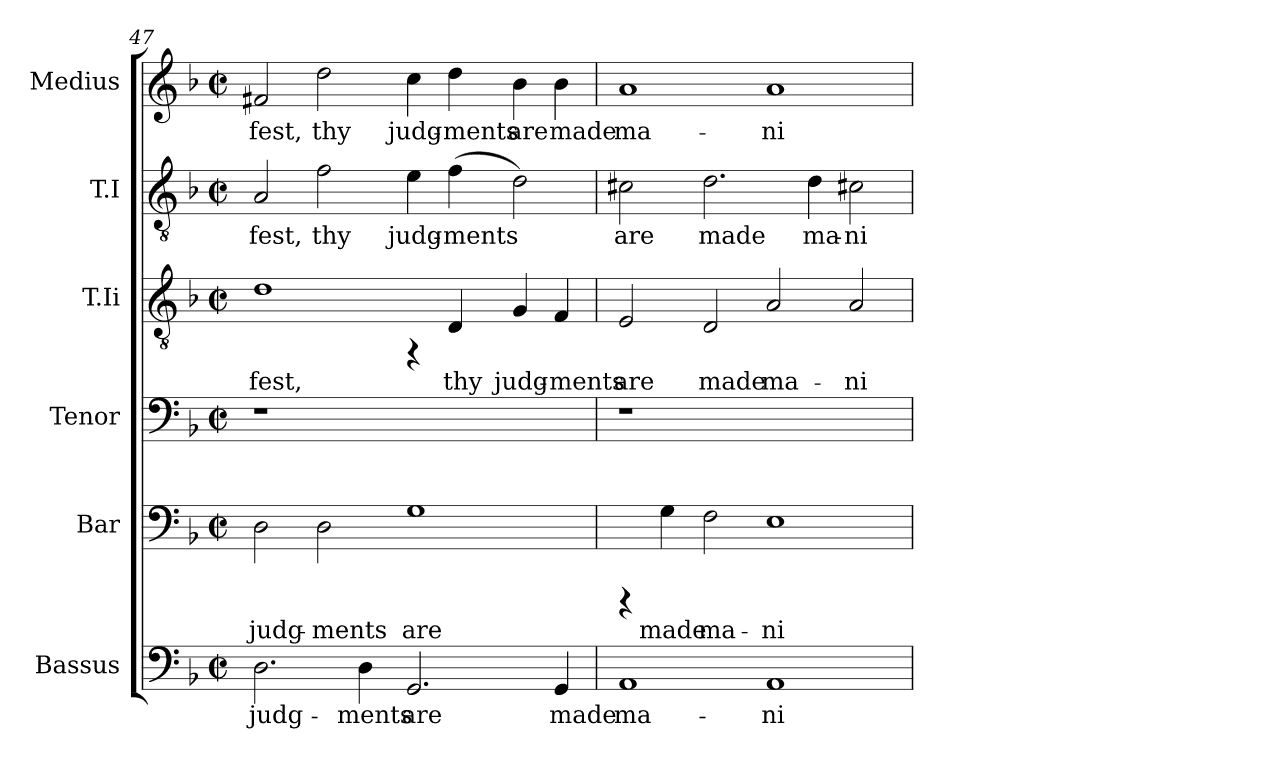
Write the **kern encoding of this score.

**kern	**text	**kern	**text	**kern	**kern	**text	**kern	**text	**kern	**text
*part6	*part6	*part5	*part5	*part4	*part3	*part3	*part2	*part2	*part1	*part1
*staff6	*staff6	*staff5	*staff5	*staff4	*staff3	*staff3	*staff2	*staff2	*staff1	*staff1
*I"Bassus	*	*I"Bar	*	*I"Tenor	*I"T.Ii	*	*I"T.I	*	*I"Medius	*
*I'B	*	*I'Bar	*	*	*I'T.Ii	*	*I'T.I	*	*I'M	*
*clefF4	*	*clefF4	*	*clefF4	*clefGv2	*	*clefGv2	*	*clefG2	*
*k[b-]	*	*k[b-]	*	*k[b-]	*k[b-]	*	*k[b-]	*	*k[b-]	*
*F:	*	*F:	*	*F:	*F:	*	*F:	*	*F:	*
*M2/2	*	*M2/2	*	*M2/2	*M2/2	*	*M2/2	*	*M2/2	*
*met(c|)	*	*met(c|)	*	*met(c|)	*met(c|)	*	*met(c|)	*	*met(c|)	*
=47	=47	=47	=47	=47	=47	=47	=47	=47	=47	=47
!	!LO:LY:b:cj	!	!LO:LY:b:cj	!	!	!LO:LY:b:cj	!	!LO:LY:b:rj	!	!LO:LY:b:cj
2.D\	judg-	2D\	judg-	1r	1d	-fest,	2A/	-fest,	2f#X/	-fest,
!	!	!	!LO:LY:b:cj	!	!	!	!	!LO:LY:b:rj	!	!LO:LY:b:cj
.	.	2D\	-ments	.	.	.	2f\	thy	2dd\	thy
!	!LO:LY:b:cj	!	!	!	!	!	!	!	!	!
4D\	-ments	.	.	.	.	.	.	.	.	.
!	!LO:LY:b:cj	!	!LO:LY:b:cj	!	!	!	!	!LO:LY:b:rj	!	!LO:LY:b:cj
2.GG/	are	1G	are	1ryy	4rFF	.	4e\	judg-	4cc\	judg-
!	!	!	!	!	!	!LO:LY:b:cj	!	!LO:LY:b:rj	!	!LO:LY:b:cj
.	.	.	.	.	4D/	thy	(>4f\	-ments	4dd\	-ments
!	!	!	!	!	!	!LO:LY:b:cj	!	!LO:LY:b:rj	!	!LO:LY:b:cj
.	.	.	.	.	4G/	judg-	2d\)	.	4b-\	are
!	!LO:LY:b:cj	!	!	!	!	!LO:LY:b:cj	!	!	!	!LO:LY:b:cj
4GG/	made	.	.	.	4F/	-ments	.	.	4b-\	made
=48	=48	=48	=48	=48	=48	=48	=48	=48	=48	=48
!	!LO:LY:b:cj	!	!	!	!	!LO:LY:b:cj	!	!LO:LY:b:rj	!	!LO:LY:b:cj
1AA	ma-	4rCCC	.	1r	2E/	are	2c#X\	are	1a	ma-
!	!	!	!LO:LY:b:cj	!	!	!	!	!	!	!
.	.	4G\	made	.	.	.	.	.	.	.
!	!	!	!LO:LY:b:cj	!	!	!LO:LY:b:cj	!	!LO:LY:b:rj	!	!
.	.	2F\	ma-	.	2D/	made	2.d\	made	.	.
!	!LO:LY:b:cj	!	!LO:LY:b:cj	!	!	!LO:LY:b:cj	!	!	!	!LO:LY:b:cj
1AA	-ni-	1E	-ni-	1ryy	2A/	ma-	.	.	1a	-ni-
!	!	!	!	!	!	!	!	!LO:LY:b:rj	!	!
.	.	.	.	.	.	.	4d\	ma-	.	.
!	!	!	!	!	!	!LO:LY:b:cj	!	!LO:LY:b:rj	!	!
.	.	.	.	.	2A/	-ni-	2c#X\	-ni-	.	.
=	=	=	=	=	=	=	=	=	=	=
*-	*-	*-	*-	*-	*-	*-	*-	*-	*-	*-
